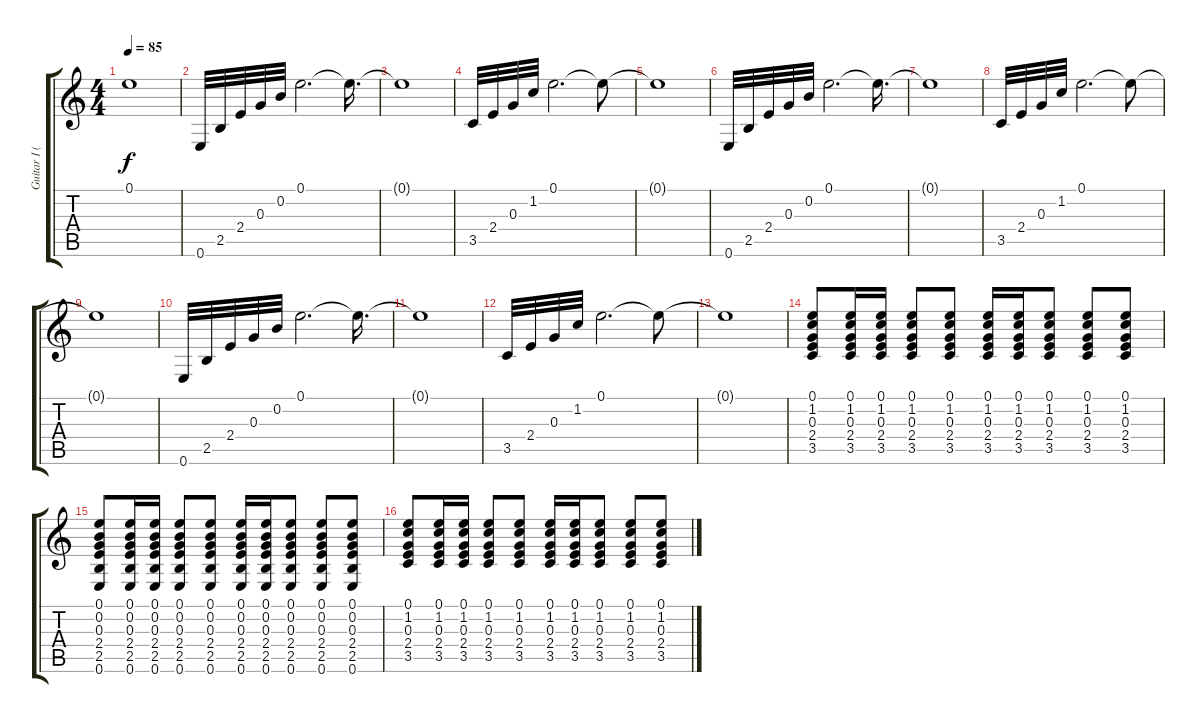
\track ("Guitar I (Inoran)" "Guitar I (") {instrument electricguitarclean}
\staff {score tabs}
\tuning (E4 B3 G3 D3 A2 E2) {hide}
\ts (4 4)
\tempo 85
\clef g2
\ks c
0.1{t}.1{dy f} |
0.6.32 2.5.32 2.4.32 0.3.32 0.2.32 0.1.2{d} 0.1{t}.16{d} |
0.1{t}.1 |
3.5.32 2.4.32 0.3.32 1.2.32 0.1.2{d} 0.1{t}.8 |
0.1{t}.1 |
0.6.32 2.5.32 2.4.32 0.3.32 0.2.32 0.1.2{d} 0.1{t}.16{d} |
0.1{t}.1 |
3.5.32 2.4.32 0.3.32 1.2.32 0.1.2{d} 0.1{t}.8 |
0.1{t}.1 |
0.6.32 2.5.32 2.4.32 0.3.32 0.2.32 0.1.2{d} 0.1{t}.16{d} |
0.1{t}.1 |
3.5.32 2.4.32 0.3.32 1.2.32 0.1.2{d} 0.1{t}.8 |
0.1{t}.1 |
(0.1 1.2 0.3 2.4 3.5).8 (0.1 1.2 0.3 2.4 3.5).16 (0.1 1.2 0.3 2.4 3.5).16 (0.1 1.2 0.3 2.4 3.5).8 (0.1 1.2 0.3 2.4 3.5).8 (0.1 1.2 0.3 2.4 3.5).16 (0.1 1.2 0.3 2.4 3.5).16 (0.1 1.2 0.3 2.4 3.5).8 (0.1 1.2 0.3 2.4 3.5).8 (0.1 1.2 0.3 2.4 3.5).8 |
(0.1 0.2 0.3 2.4 2.5 0.6).8 (0.1 0.2 0.3 2.4 2.5 0.6).16 (0.1 0.2 0.3 2.4 2.5 0.6).16 (0.1 0.2 0.3 2.4 2.5 0.6).8 (0.1 0.2 0.3 2.4 2.5 0.6).8 (0.1 0.2 0.3 2.4 2.5 0.6).16 (0.1 0.2 0.3 2.4 2.5 0.6).16 (0.1 0.2 0.3 2.4 2.5 0.6).8 (0.1 0.2 0.3 2.4 2.5 0.6).8 (0.1 0.2 0.3 2.4 2.5 0.6).8 |
(0.1 1.2 0.3 2.4 3.5).8 (0.1 1.2 0.3 2.4 3.5).16 (0.1 1.2 0.3 2.4 3.5).16 (0.1 1.2 0.3 2.4 3.5).8 (0.1 1.2 0.3 2.4 3.5).8 (0.1 1.2 0.3 2.4 3.5).16 (0.1 1.2 0.3 2.4 3.5).16 (0.1 1.2 0.3 2.4 3.5).8 (0.1 1.2 0.3 2.4 3.5).8 (0.1 1.2 0.3 2.4 3.5).8
